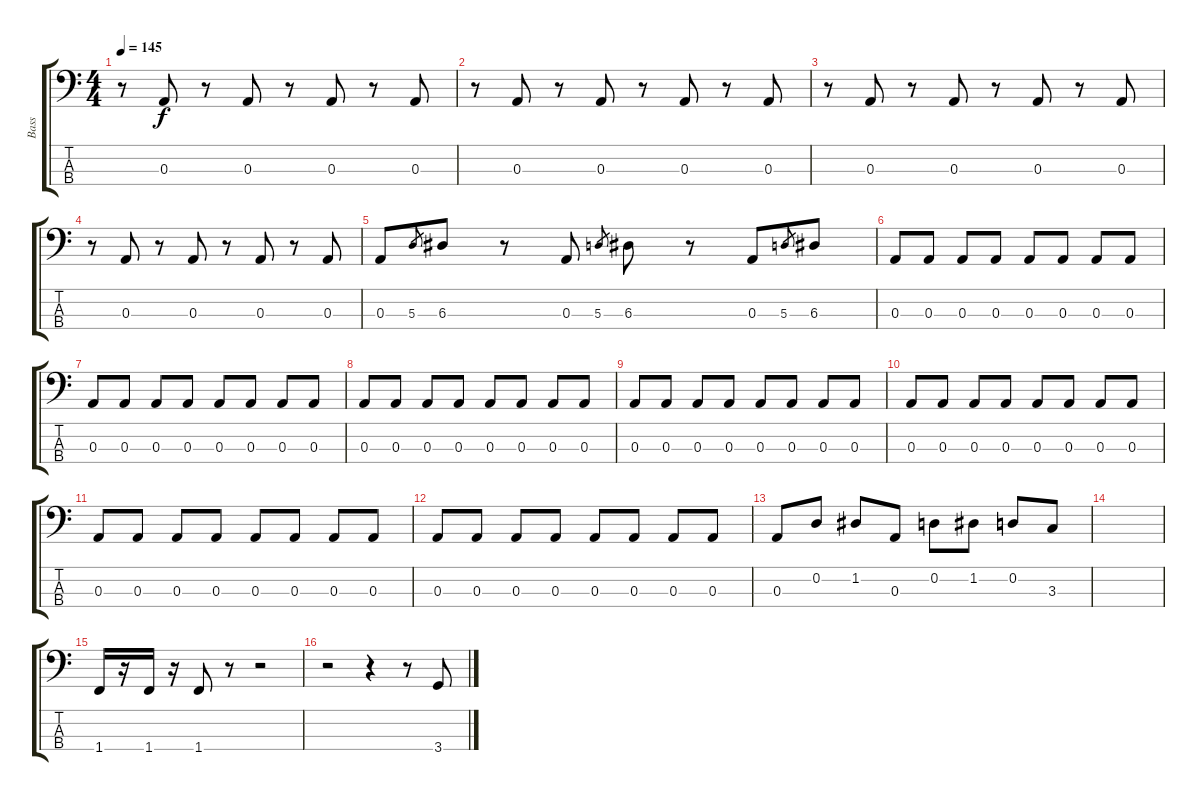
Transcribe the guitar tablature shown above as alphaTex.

\track ("Bass" "Bass") {instrument synthbass2}
\staff {score tabs}
\tuning (G2 D2 A1 E1) {hide}
\ts (4 4)
\tempo 145
\clef f4
\ks c
r.8{dy f} 0.3.8 r.8 0.3.8 r.8 0.3.8 r.8 0.3.8 |
r.8 0.3.8 r.8 0.3.8 r.8 0.3.8 r.8 0.3.8 |
r.8 0.3.8 r.8 0.3.8 r.8 0.3.8 r.8 0.3.8 |
r.8 0.3.8 r.8 0.3.8 r.8 0.3.8 r.8 0.3.8 |
0.3.8 5.3.8{gr} 6.3.8 r.8 0.3.8 5.3.8{gr} 6.3.8 r.8 0.3.8 5.3.8{gr} 6.3.8 |
0.3.8 0.3.8 0.3.8 0.3.8 0.3.8 0.3.8 0.3.8 0.3.8 |
0.3.8 0.3.8 0.3.8 0.3.8 0.3.8 0.3.8 0.3.8 0.3.8 |
0.3.8 0.3.8 0.3.8 0.3.8 0.3.8 0.3.8 0.3.8 0.3.8 |
0.3.8 0.3.8 0.3.8 0.3.8 0.3.8 0.3.8 0.3.8 0.3.8 |
0.3.8 0.3.8 0.3.8 0.3.8 0.3.8 0.3.8 0.3.8 0.3.8 |
0.3.8 0.3.8 0.3.8 0.3.8 0.3.8 0.3.8 0.3.8 0.3.8 |
0.3.8 0.3.8 0.3.8 0.3.8 0.3.8 0.3.8 0.3.8 0.3.8 |
0.3.8 0.2.8 1.2.8 0.3.8 0.2.8 1.2.8 0.2.8 3.3.8 |
|
1.4.16 r.16 1.4.16 r.16 1.4.8 r.8 r.2 |
r.2 r.4 r.8 3.4.8
